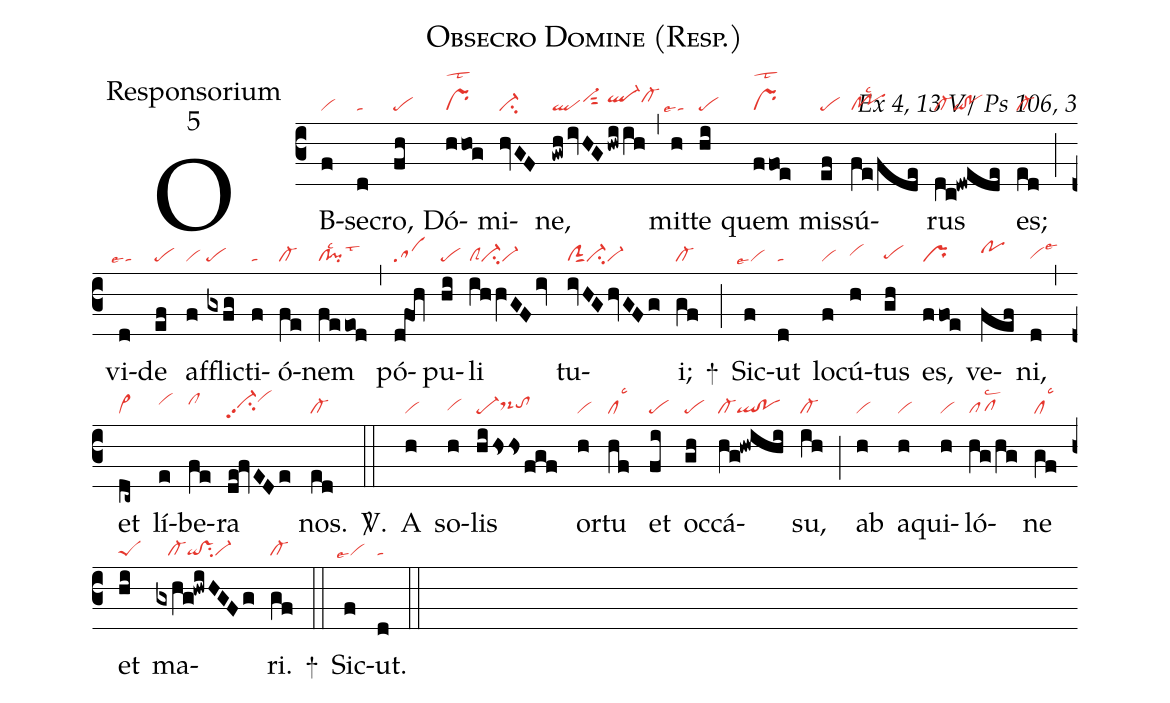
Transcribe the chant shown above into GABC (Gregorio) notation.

name:Obsecro Domine (Resp.);
office-part:Responsorium;
mode:5;
commentary:Ex 4, 13 V/ Ps 106, 3;
nabc-lines:1;
%%
(c3)
OB(f|vi)se(d|ta)cro,(fh|pe) Dó(hhog|prlst2)mi(hvGF|ci-)ne,(gwhivHG/|qlvi-hisut2|hwiih|ql-hicl-hi) (,)
mit(h|``talse4)te(hi|pe) quem(ffoe|prlst2) mis(ef|pe)sú(fe/fde|cl!polsc2)rus(dc!dwede|cl-qi!po) es;(ed|cl-) (;)
vi(d|``talse4)de(ef|pe) af(f|vi)flic(gxfg|pe)ti(f|ta)ó(fe|cl-)nem(feeod|cl!pilsc2lst3) (,)
pó(dfOh|sa)pu(hi|pe)li(ihhVGFiv|clSci-vi-) tu(ivHGhvGFg|clSsut1ci-vi-)i;(gf|cl-) +(;)
Sic(f|``vilse7)ut(d|ta) lo(f|vi)cú(h|vihh)tus(gh|pehg) es,(ffoe|pr) ve(fef|pohi)ni,(d|vihglse3) (,)
et(dc~|vi>) lí(e|vihi)be(fe|clhi)ra(de!fvEDe|vi-hhpp2su2vihj) nos.(ed|cl-) <sp>V/</sp>.(::)
A(h|vi) so(h|vihg)lis(hi/hssfgf|pe-ds-hhtohh) or(h|vi)tu(hf|cllsc3) et(fi|pe) oc(gh|pe)cá(hg!hwihi|cl-ql!po)su,(ih|cl-) (;)
ab(h|vi) a(h|vi)qui(h|vi)ló(hg/hg|pflsc2)ne(gf|cllsc3) et(hi|peS) ma(gxhg!hwiHGFg|///cl-qi!vssu2vi-)ri.(gf|cl-) +(::)
Sic(f|``vilse7)ut.(d|ta) (::)
